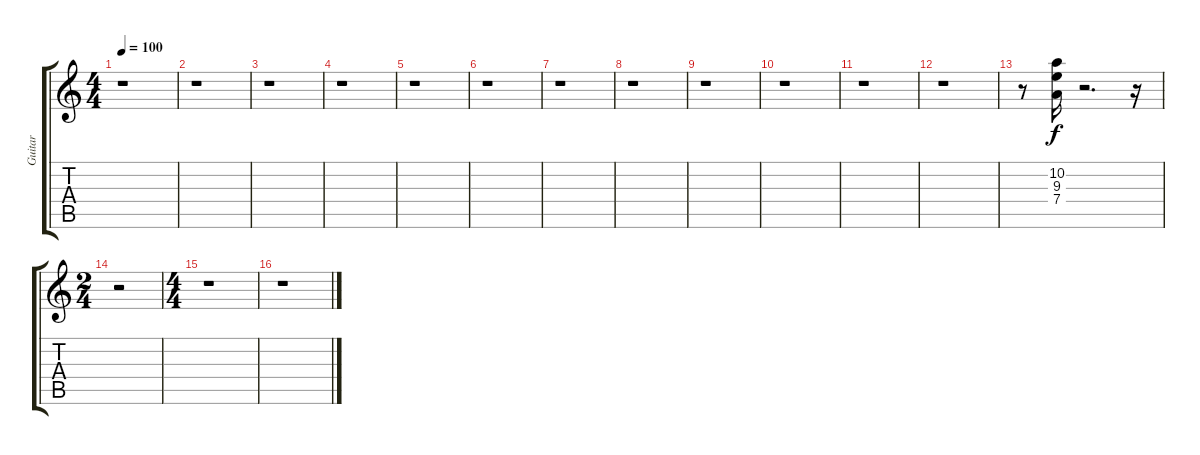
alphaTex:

\track ("Guitar" "Guitar") {instrument overdrivenguitar}
\staff {score tabs}
\tuning (E4 B3 G3 D3 A2 E2) {hide}
\ts (4 4)
\tempo 100
\clef g2
\ks c
r.1{dy f} |
r.1 |
r.1 |
r.1 |
r.1 |
r.1 |
r.1 |
r.1 |
r.1 |
r.1 |
r.1 |
r.1 |
r.8{volume 10} (10.2 9.3 7.4).16 r.2{d} r.16 |
\ts (2 4)
r.2 |
\ts (4 4)
r.1 |
r.1
